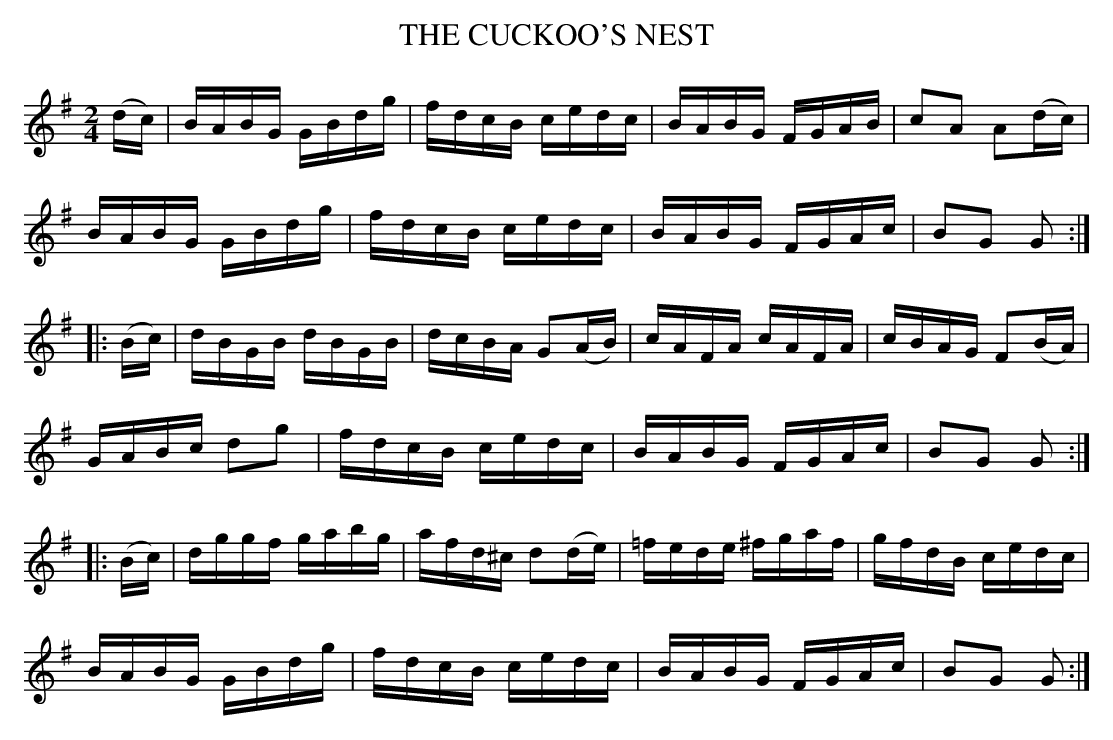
X:1
T: THE CUCKOO'S NEST
M: 2/4
L: 1/16
K: G
(dc)|BABG GBdg|fdcB cedc|BABG FGAB|c2A2 A2(dc)|
BABG GBdg|fdcB cedc|BABG FGAc|B2G2 G2:|
|:(Bc)|dBGB dBGB|dcBA G2(AB)|cAFA cAFA|cBAG F2(BA)|
GABc d2g2|fdcB cedc|BABG FGAc|B2G2 G2:|
|:(Bc)|dggf gabg|afd^c d2(de)|=fede ^fgaf|gfdB cedc|
BABG GBdg|fdcB cedc|BABG FGAc|B2G2 G2:|
